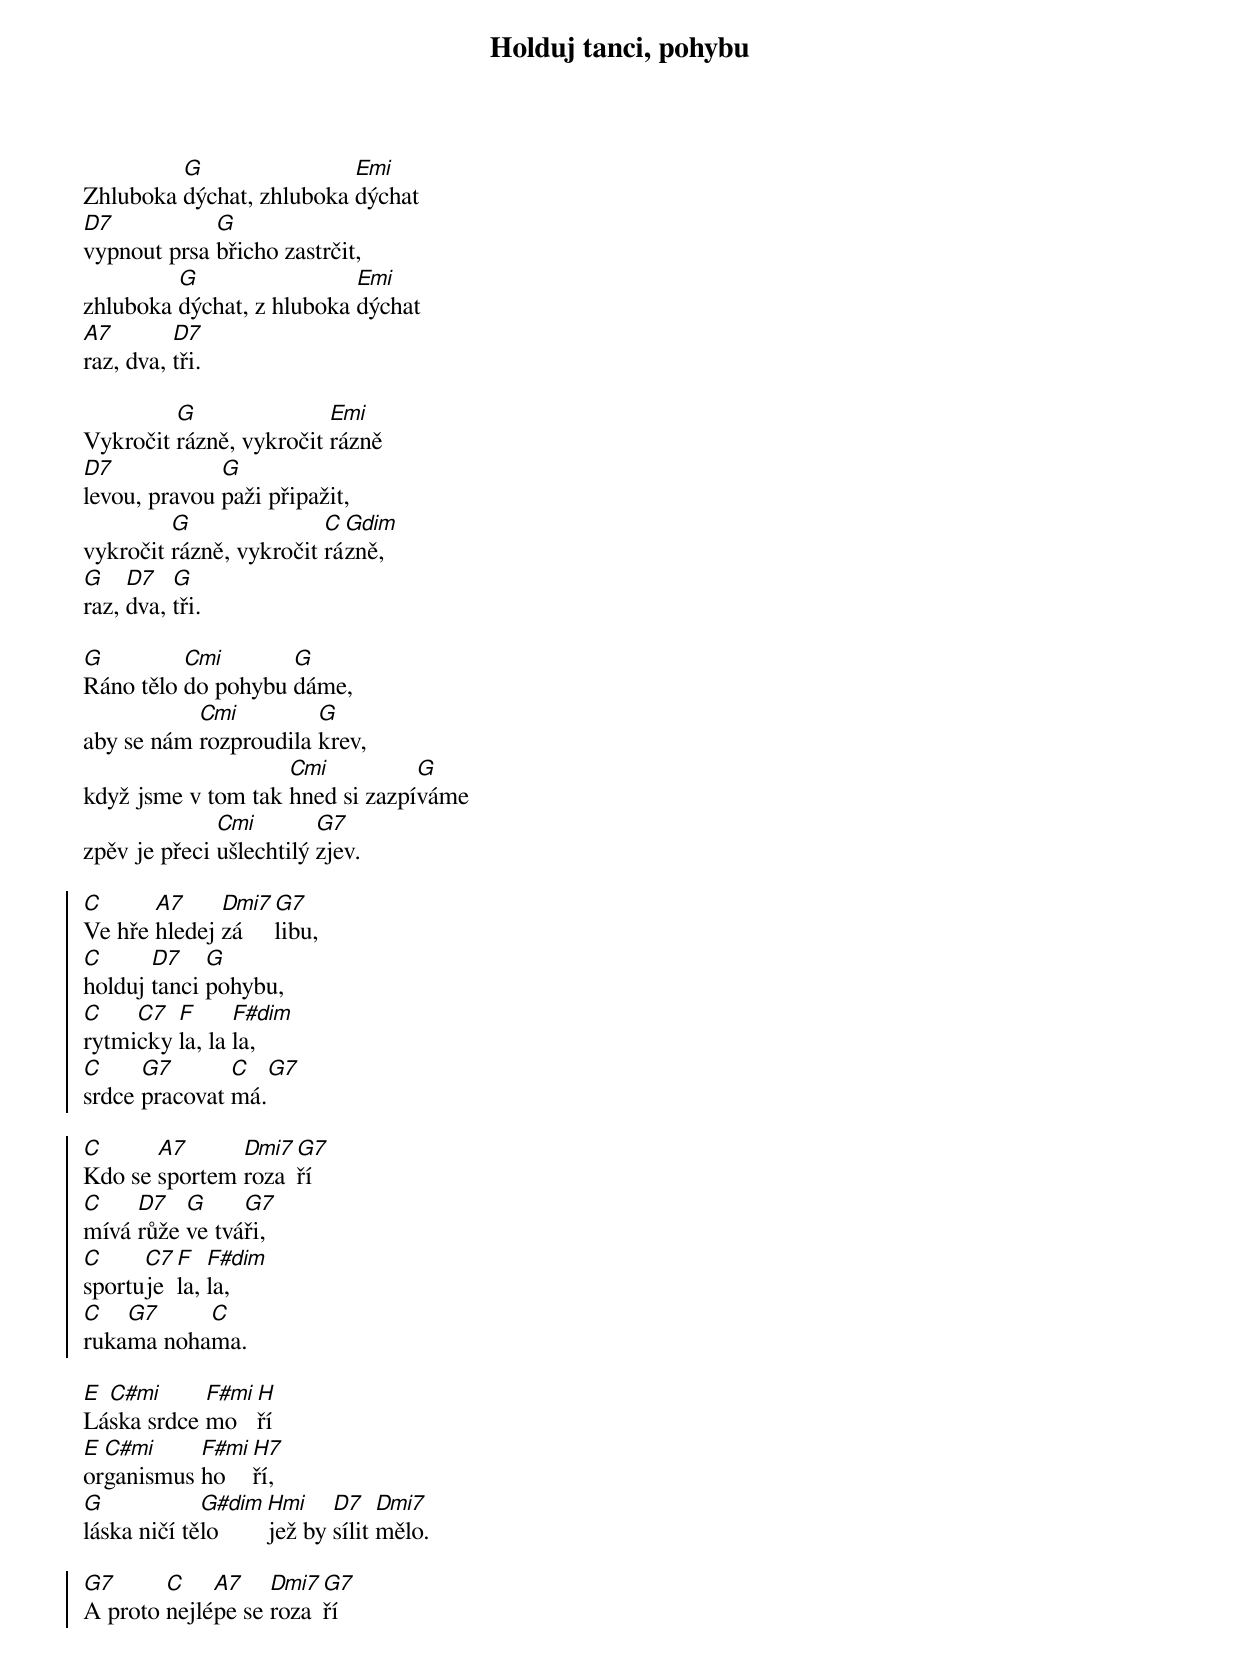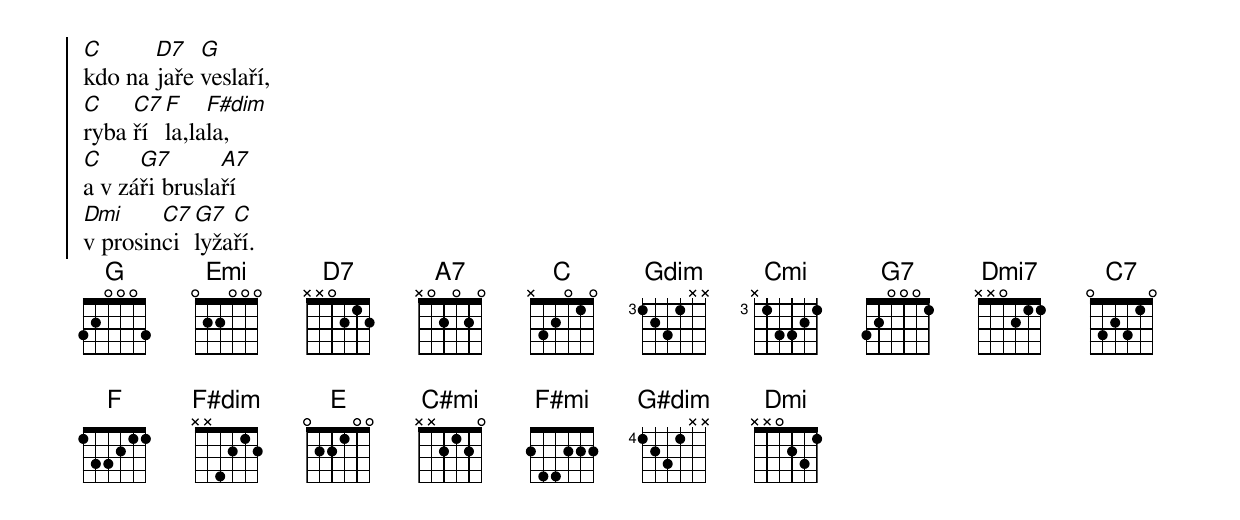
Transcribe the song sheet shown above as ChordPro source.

{title: Holduj tanci, pohybu}
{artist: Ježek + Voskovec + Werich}
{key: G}
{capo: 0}
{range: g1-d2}
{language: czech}
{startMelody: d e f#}
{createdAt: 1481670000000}
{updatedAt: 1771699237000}
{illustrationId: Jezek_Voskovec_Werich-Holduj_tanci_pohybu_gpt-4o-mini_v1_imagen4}
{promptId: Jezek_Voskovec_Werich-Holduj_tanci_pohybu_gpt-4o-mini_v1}

{start_of_verse}
Zhluboka [G]dýchat, zhluboka [Emi]dýchat
[D7]vypnout prsa [G]břicho zastrčit,
zhluboka [G]dýchat, z hluboka [Emi]dýchat
[A7]raz, dva, [D7]tři.
{end_of_verse}

{start_of_verse}
Vykročit [G]rázně, vykročit [Emi]rázně
[D7]levou, pravou [G]paži připažit,
vykročit [G]rázně, vykročit [C]rá[Gdim]zně,
[G]raz, [D7]dva, [G]tři.
{end_of_verse}

{start_of_verse}
[G]Ráno tělo [Cmi]do pohybu [G]dáme,
aby se nám [Cmi]rozproudila [G]krev,
když jsme v tom tak [Cmi]hned si zazpí[G]váme
zpěv je přeci [Cmi]ušlechtilý [G7]zjev.
{end_of_verse}

{start_of_chorus}
[C]Ve hře [A7]hledej [Dmi7]zá[G7]libu,
[C]holduj [D7]tanci [G]pohybu,
[C]rytmi[C7]cky [F]la, la [F#dim]la,
[C]srdce [G7]pracovat [C]má.[G7]
{end_of_chorus}

{start_of_chorus}
[C]Kdo se [A7]sportem [Dmi7]roza[G7]ří
[C]mívá [D7]růže [G]ve tvá[G7]ři,
[C]sportu[C7]je [F]la, [F#dim]la,
[C]ruka[G7]ma noha[C]ma.
{end_of_chorus}

{start_of_bridge}
[E]Lá[C#mi]ska srdce [F#mi]mo[H]ří
[E]or[C#mi]ganismus [F#mi]ho[H7]ří,
[G]láska ničí tě[G#dim]lo [Hmi]jež by [D7]sílit [Dmi7]mělo.
{end_of_bridge}

{start_of_chorus}
[G7]A proto [C]nejlé[A7]pe se [Dmi7]roza[G7]ří
[C]kdo na [D7]jaře [G]veslaří,
[C]ryba [C7]ří [F]la,la[F#dim]la,
[C]a v zá[G7]ři brusla[A7]ří
[Dmi]v prosin[C7]ci [G7]lyža[C]ří.
{end_of_chorus}
